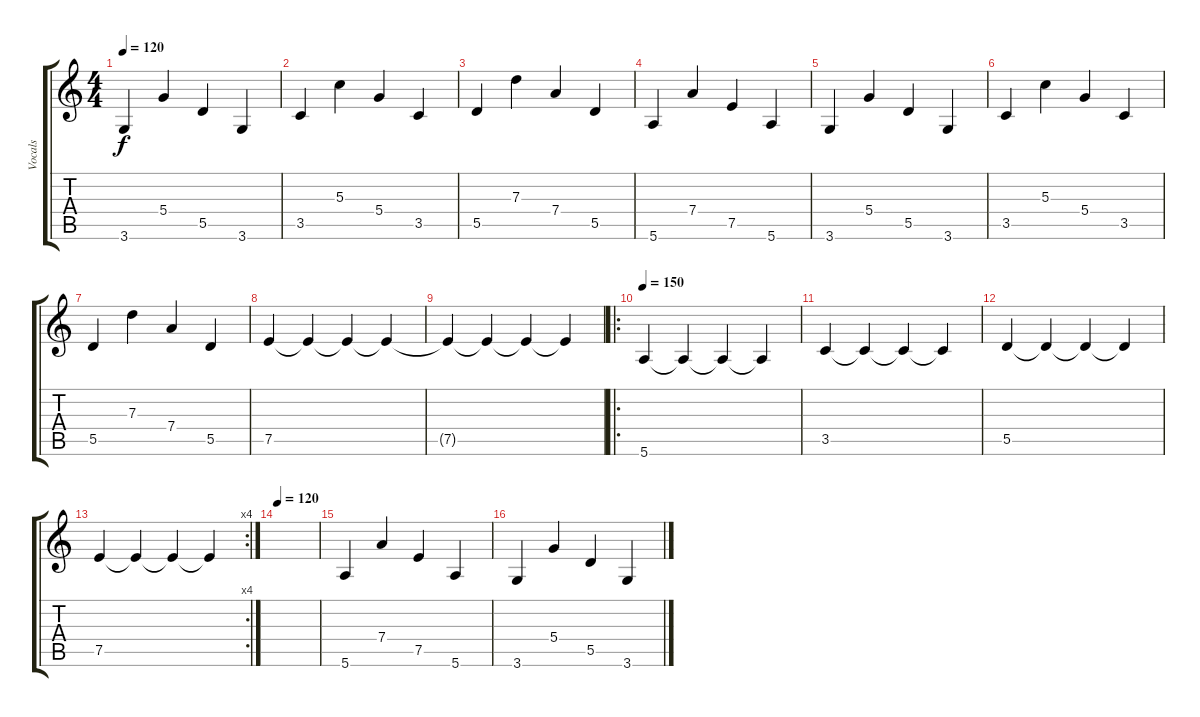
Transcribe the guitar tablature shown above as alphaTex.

\track ("Vocals" "Vocals") {instrument acousticguitarnylon}
\staff {score tabs}
\tuning (E4 B3 G3 D3 A2 E2) {hide}
\ts (4 4)
\tempo 120
\clef g2
\ks c
3.6.4{dy f} 5.4.4 5.5.4 3.6.4 |
3.5.4 5.3.4 5.4.4 3.5.4 |
5.5.4 7.3.4 7.4.4 5.5.4 |
5.6.4 7.4.4 7.5.4 5.6.4 |
3.6.4 5.4.4 5.5.4 3.6.4 |
3.5.4 5.3.4 5.4.4 3.5.4 |
5.5.4 7.3.4 7.4.4 5.5.4 |
7.5.4 7.5{t}.4 7.5{t}.4 7.5{t}.4 |
7.5{t}.4 7.5{t}.4 7.5{t}.4 7.5{t}.4 |
\ro
\tempo 150
5.6.4 5.6{t}.4 5.6{t}.4 5.6{t}.4 |
3.5.4 3.5{t}.4 3.5{t}.4 3.5{t}.4 |
5.5.4 5.5{t}.4 5.5{t}.4 5.5{t}.4 |
\rc 4
7.5.4 7.5{t}.4 7.5{t}.4 7.5{t}.4 |
\tempo 120
|
5.6.4 7.4.4 7.5.4 5.6.4 |
3.6.4 5.4.4 5.5.4 3.6.4
